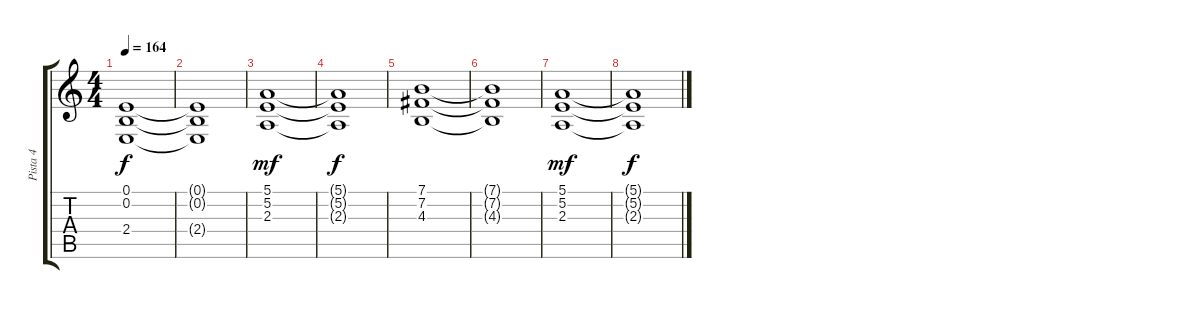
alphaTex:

\track ("Pista 4" "Pista 4") {instrument drawbarorgan}
\staff {score tabs}
\tuning (E4 B3 G3 D3 A2 E2) {hide}
\ts (4 4)
\tempo 164
\clef g2
\ks c
(0.1 0.2 2.4).1{dy f} |
(0.1{t} 0.2{t} 2.4{t}).1 |
(5.1 5.2 2.3).1{dy mf} |
(5.1{t} 5.2{t} 2.3{t}).1{dy f} |
(7.1 7.2 4.3).1 |
(7.1{t} 7.2{t} 4.3{t}).1 |
(5.1 5.2 2.3).1{dy mf} |
(5.1{t} 5.2{t} 2.3{t}).1{dy f}
